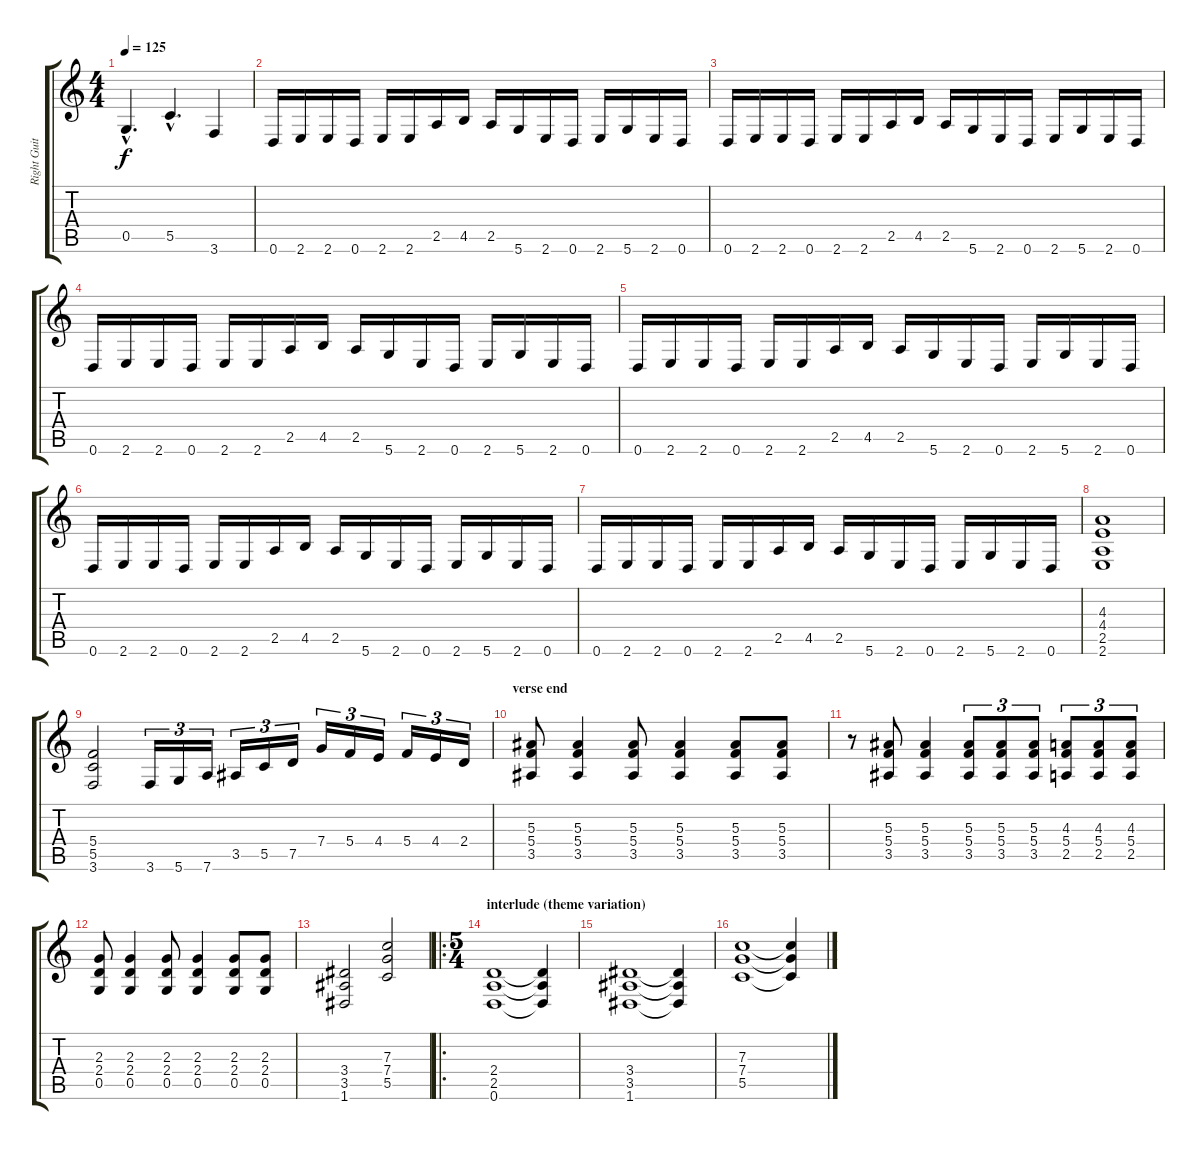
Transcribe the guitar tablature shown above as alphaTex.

\track ("Right Guitar" "Right Guit") {instrument distortionguitar}
\staff {score tabs}
\tuning (D4 A3 F3 C3 G2 D2) {hide}
\ts (4 4)
\tempo 125
\clef g2
\ks c
0.5{hac}.4{d dy f} 5.5{hac}.4{d} 3.6.4 |
0.6.16 2.6.16 2.6.16 0.6.16 2.6.16 2.6.16 2.5.16 4.5.16 2.5.16 5.6.16 2.6.16 0.6.16 2.6.16 5.6.16 2.6.16 0.6.16 |
0.6.16 2.6.16 2.6.16 0.6.16 2.6.16 2.6.16 2.5.16 4.5.16 2.5.16 5.6.16 2.6.16 0.6.16 2.6.16 5.6.16 2.6.16 0.6.16 |
0.6.16 2.6.16 2.6.16 0.6.16 2.6.16 2.6.16 2.5.16 4.5.16 2.5.16 5.6.16 2.6.16 0.6.16 2.6.16 5.6.16 2.6.16 0.6.16 |
0.6.16 2.6.16 2.6.16 0.6.16 2.6.16 2.6.16 2.5.16 4.5.16 2.5.16 5.6.16 2.6.16 0.6.16 2.6.16 5.6.16 2.6.16 0.6.16 |
0.6.16 2.6.16 2.6.16 0.6.16 2.6.16 2.6.16 2.5.16 4.5.16 2.5.16 5.6.16 2.6.16 0.6.16 2.6.16 5.6.16 2.6.16 0.6.16 |
0.6.16 2.6.16 2.6.16 0.6.16 2.6.16 2.6.16 2.5.16 4.5.16 2.5.16 5.6.16 2.6.16 0.6.16 2.6.16 5.6.16 2.6.16 0.6.16 |
(4.3 4.4 2.5 2.6).1 |
(5.4 5.5 3.6).2 3.6.16{tu (3 2)} 5.6.16{tu (3 2)} 7.6.16{tu (3 2)} 3.5.16{tu (3 2)} 5.5.16{tu (3 2)} 7.5.16{tu (3 2)} 7.4.16{tu (3 2)} 5.4.16{tu (3 2)} 4.4.16{tu (3 2)} 5.4.16{tu (3 2)} 4.4.16{tu (3 2)} 2.4.16{tu (3 2)} |
\section ("" "verse end")
(5.3 5.4 3.5).8 (5.3 5.4 3.5).4 (5.3 5.4 3.5).8 (5.3 5.4 3.5).4 (5.3 5.4 3.5).8 (5.3 5.4 3.5).8 |
r.8 (5.3 5.4 3.5).8 (5.3 5.4 3.5).4 (5.3 5.4 3.5).8{tu (3 2)} (5.3 5.4 3.5).8{tu (3 2)} (5.3 5.4 3.5).8{tu (3 2)} (4.3 5.4 2.5).8{tu (3 2)} (4.3 5.4 2.5).8{tu (3 2)} (4.3 5.4 2.5).8{tu (3 2)} |
(2.3 2.4 0.5).8 (2.3 2.4 0.5).4 (2.3 2.4 0.5).8 (2.3 2.4 0.5).4 (2.3 2.4 0.5).8 (2.3 2.4 0.5).8 |
(3.4 3.5 1.6).2 (7.3 7.4 5.5).2 |
\ro
\ts (5 4)
\section ("" "interlude (theme variation)")
(2.4 2.5 0.6).1 (2.4{t} 2.5{t} 0.6{t}).4 |
(3.4 3.5 1.6).1 (3.4{t} 3.5{t} 1.6{t}).4 |
(7.3 7.4 5.5).1 (7.3{t} 7.4{t} 5.5{t}).4
